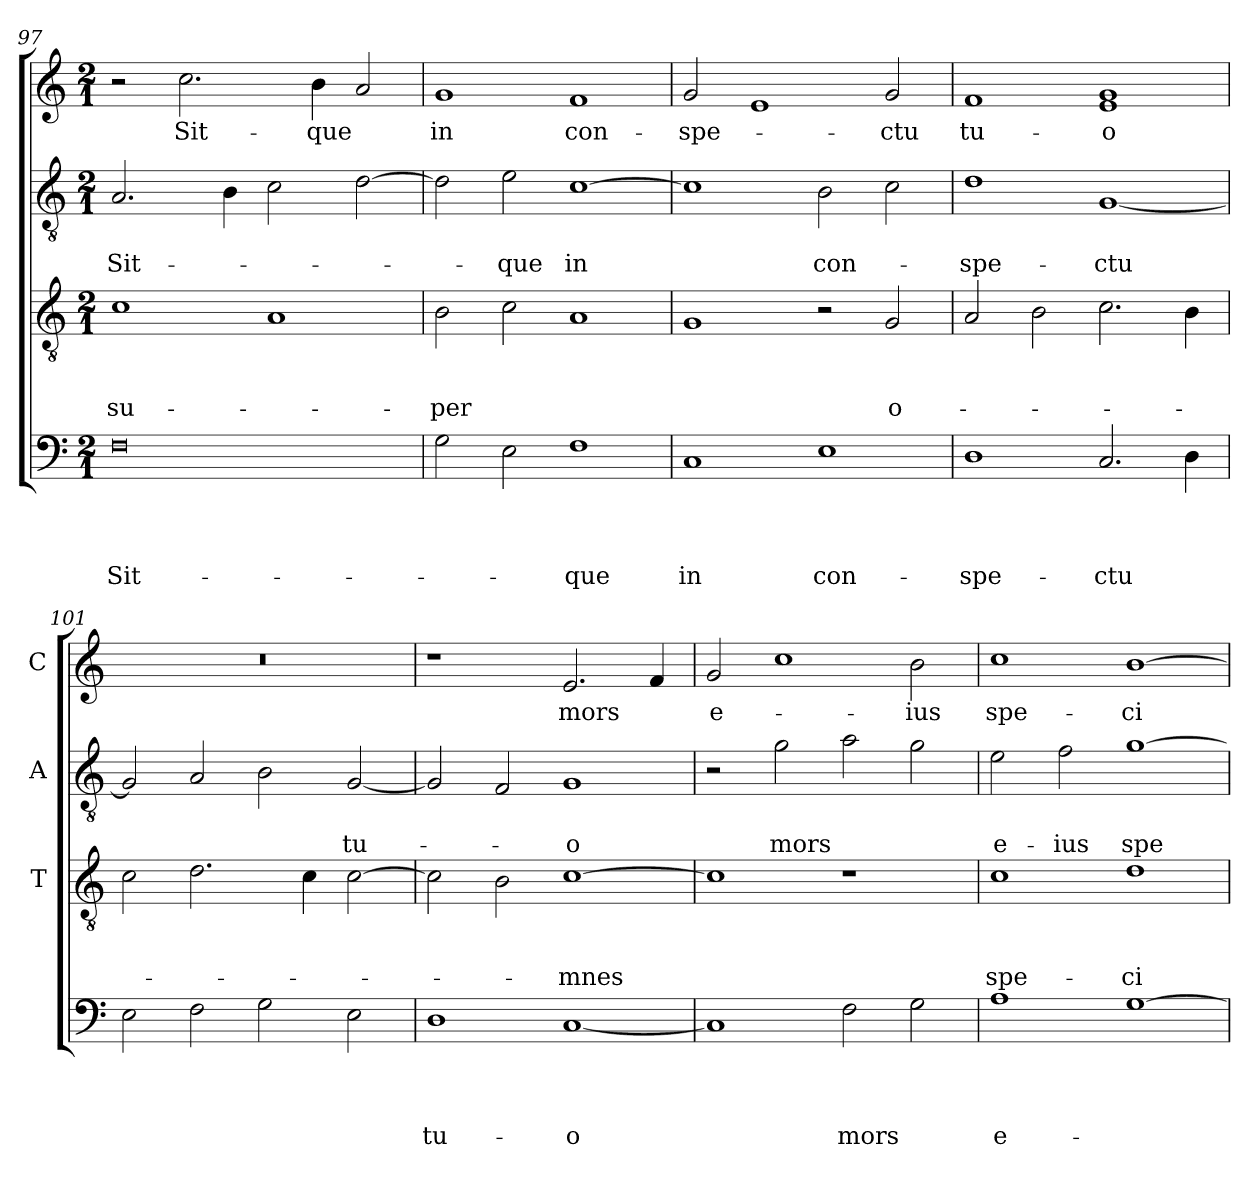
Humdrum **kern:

**kern	**text	**text	**text	**text	**kern	**text	**text	**text	**kern	**text	**text	**kern	**text
*part4	*part4	*part4	*part4	*part4	*part3	*part3	*part3	*part3	*part2	*part2	*part2	*part1	*part1
*staff4	*staff4	*staff4	*staff4	*staff4	*staff3	*staff3	*staff3	*staff3	*staff2	*staff2	*staff2	*staff1	*staff1
*	*	*	*	*	*I'T	*	*	*	*I'A	*	*	*I'C	*
*clefF4	*	*	*	*	*clefGv2	*	*	*	*clefGv2	*	*	*clefG2	*
*k[]	*	*	*	*	*k[]	*	*	*	*k[]	*	*	*k[]	*
*C:	*	*	*	*	*C:	*	*	*	*C:	*	*	*C:	*
*M2/1	*	*	*	*	*M2/1	*	*	*	*M2/1	*	*	*M2/1	*
=97	=97	=97	=97	=97	=97	=97	=97	=97	=97	=97	=97	=97	=97
!	!	!	!	!LO:LY:b	!	!	!	!LO:LY:b	!	!	!LO:LY:b	!	!
0F	.	.	.	Sit-	1c	.	.	su-	2.A/	.	Sit-	2r	.
!	!	!	!	!	!	!	!	!	!	!	!	!	!LO:LY:b
.	.	.	.	.	.	.	.	.	.	.	.	2.cc\	Sit-
.	.	.	.	.	.	.	.	.	4B\	.	.	.	.
.	.	.	.	.	1A	.	.	.	2c\	.	.	.	.
!	!	!	!	!	!	!	!	!	!	!	!	!	!LO:LY:b
.	.	.	.	.	.	.	.	.	.	.	.	4b\	-que
.	.	.	.	.	.	.	.	.	[2d\	.	.	2a/	.
=98	=98	=98	=98	=98	=98	=98	=98	=98	=98	=98	=98	=98	=98
!	!	!	!	!	!	!	!	!LO:LY:b	!	!	!	!	!LO:LY:b
2G\	.	.	.	.	2B\	.	.	-per	2d\]	.	.	1g	in
!	!	!	!	!	!	!	!	!	!	!	!LO:LY:b	!	!
2E\	.	.	.	.	2c\	.	.	.	2e\	.	-que	.	.
!	!	!	!	!LO:LY:b	!	!	!	!	!	!	!LO:LY:b	!	!LO:LY:b
1F	.	.	.	-que	1A	.	.	.	[1c	.	in	1f	con-
=99	=99	=99	=99	=99	=99	=99	=99	=99	=99	=99	=99	=99	=99
!	!	!	!	!LO:LY:b	!	!	!	!	!	!	!	!	!LO:LY:b
1C	.	.	.	in	1G	.	.	.	1c]	.	.	2g/	-spe-
.	.	.	.	.	.	.	.	.	.	.	.	1e	.
!	!	!	!	!LO:LY:b	!	!	!	!	!	!	!LO:LY:b	!	!
1E	.	.	.	con-	2r	.	.	.	2B\	.	con-	.	.
!	!	!	!	!	!	!	!	!LO:LY:b	!	!	!	!	!LO:LY:b
.	.	.	.	.	2G/	.	.	o-	2c\	.	.	2g/	-ctu
!!LO:LB:g=z
=100	=100	=100	=100	=100	=100	=100	=100	=100	=100	=100	=100	=100	=100
!	!	!	!	!LO:LY:b	!	!	!	!	!	!	!LO:LY:b	!	!LO:LY:b
1D	.	.	.	-spe-	2A/	.	.	.	1d	.	-spe-	1f	tu-
.	.	.	.	.	2B\	.	.	.	.	.	.	.	.
!	!	!	!	!LO:LY:b	!	!	!	!	!	!	!LO:LY:b	!	!LO:LY:b
2.C/	.	.	.	-ctu	2.c\	.	.	.	[1G	.	-ctu	1e 1g	-o
4D\	.	.	.	.	4B\	.	.	.	.	.	.	.	.
=101	=101	=101	=101	=101	=101	=101	=101	=101	=101	=101	=101	=101	=101
2E\	.	.	.	.	2c\	.	.	.	2G/]	.	.	0r	.
2F\	.	.	.	.	2.d\	.	.	.	2A/	.	.	.	.
2G\	.	.	.	.	.	.	.	.	2B\	.	.	.	.
.	.	.	.	.	4c\	.	.	.	.	.	.	.	.
!	!	!	!	!	!	!	!	!	!	!	!LO:LY:b	!	!
2E\	.	.	.	.	[2c\	.	.	.	[2G/	.	tu-	.	.
=102	=102	=102	=102	=102	=102	=102	=102	=102	=102	=102	=102	=102	=102
!	!	!	!	!LO:LY:b	!	!	!	!	!	!	!	!	!
1D	.	.	.	tu-	2c\]	.	.	.	2G/]	.	.	1r	.
.	.	.	.	.	2B\	.	.	.	2F/	.	.	.	.
!	!	!	!	!LO:LY:b	!	!	!	!LO:LY:b	!	!	!LO:LY:b	!	!LO:LY:b
[1C	.	.	.	-o	[1c	.	.	-mnes	1G	.	-o	2.e/	mors
.	.	.	.	.	.	.	.	.	.	.	.	4f/	.
=103	=103	=103	=103	=103	=103	=103	=103	=103	=103	=103	=103	=103	=103
!	!	!	!	!	!	!	!	!	!	!	!	!	!LO:LY:b
1C]	.	.	.	.	1c]	.	.	.	2r	.	.	2g/	e-
!	!	!	!	!	!	!	!	!	!	!	!LO:LY:b	!	!
.	.	.	.	.	.	.	.	.	2g\	.	mors	1cc	.
!	!	!	!	!LO:LY:b	!	!	!	!	!	!	!	!	!
2F\	.	.	.	mors	1r	.	.	.	2a\	.	.	.	.
!	!	!	!	!	!	!	!	!	!	!	!	!	!LO:LY:b
2G\	.	.	.	.	.	.	.	.	2g\	.	.	2b\	-ius
=104	=104	=104	=104	=104	=104	=104	=104	=104	=104	=104	=104	=104	=104
!	!	!	!	!LO:LY:b	!	!	!	!LO:LY:b	!	!	!LO:LY:b	!	!LO:LY:b
1A	.	.	.	e-	1c	.	.	spe-	2e\	.	e-	1cc	spe-
!	!	!	!	!	!	!	!	!	!	!	!LO:LY:b	!	!
.	.	.	.	.	.	.	.	.	2f\	.	-ius	.	.
!	!	!	!	!	!	!	!	!LO:LY:b	!	!	!LO:LY:b	!	!LO:LY:b
[1G	.	.	.	.	1d	.	.	-ci-	[1g	.	spe-	[1b	-ci-
=	=	=	=	=	=	=	=	=	=	=	=	=	=
*-	*-	*-	*-	*-	*-	*-	*-	*-	*-	*-	*-	*-	*-
